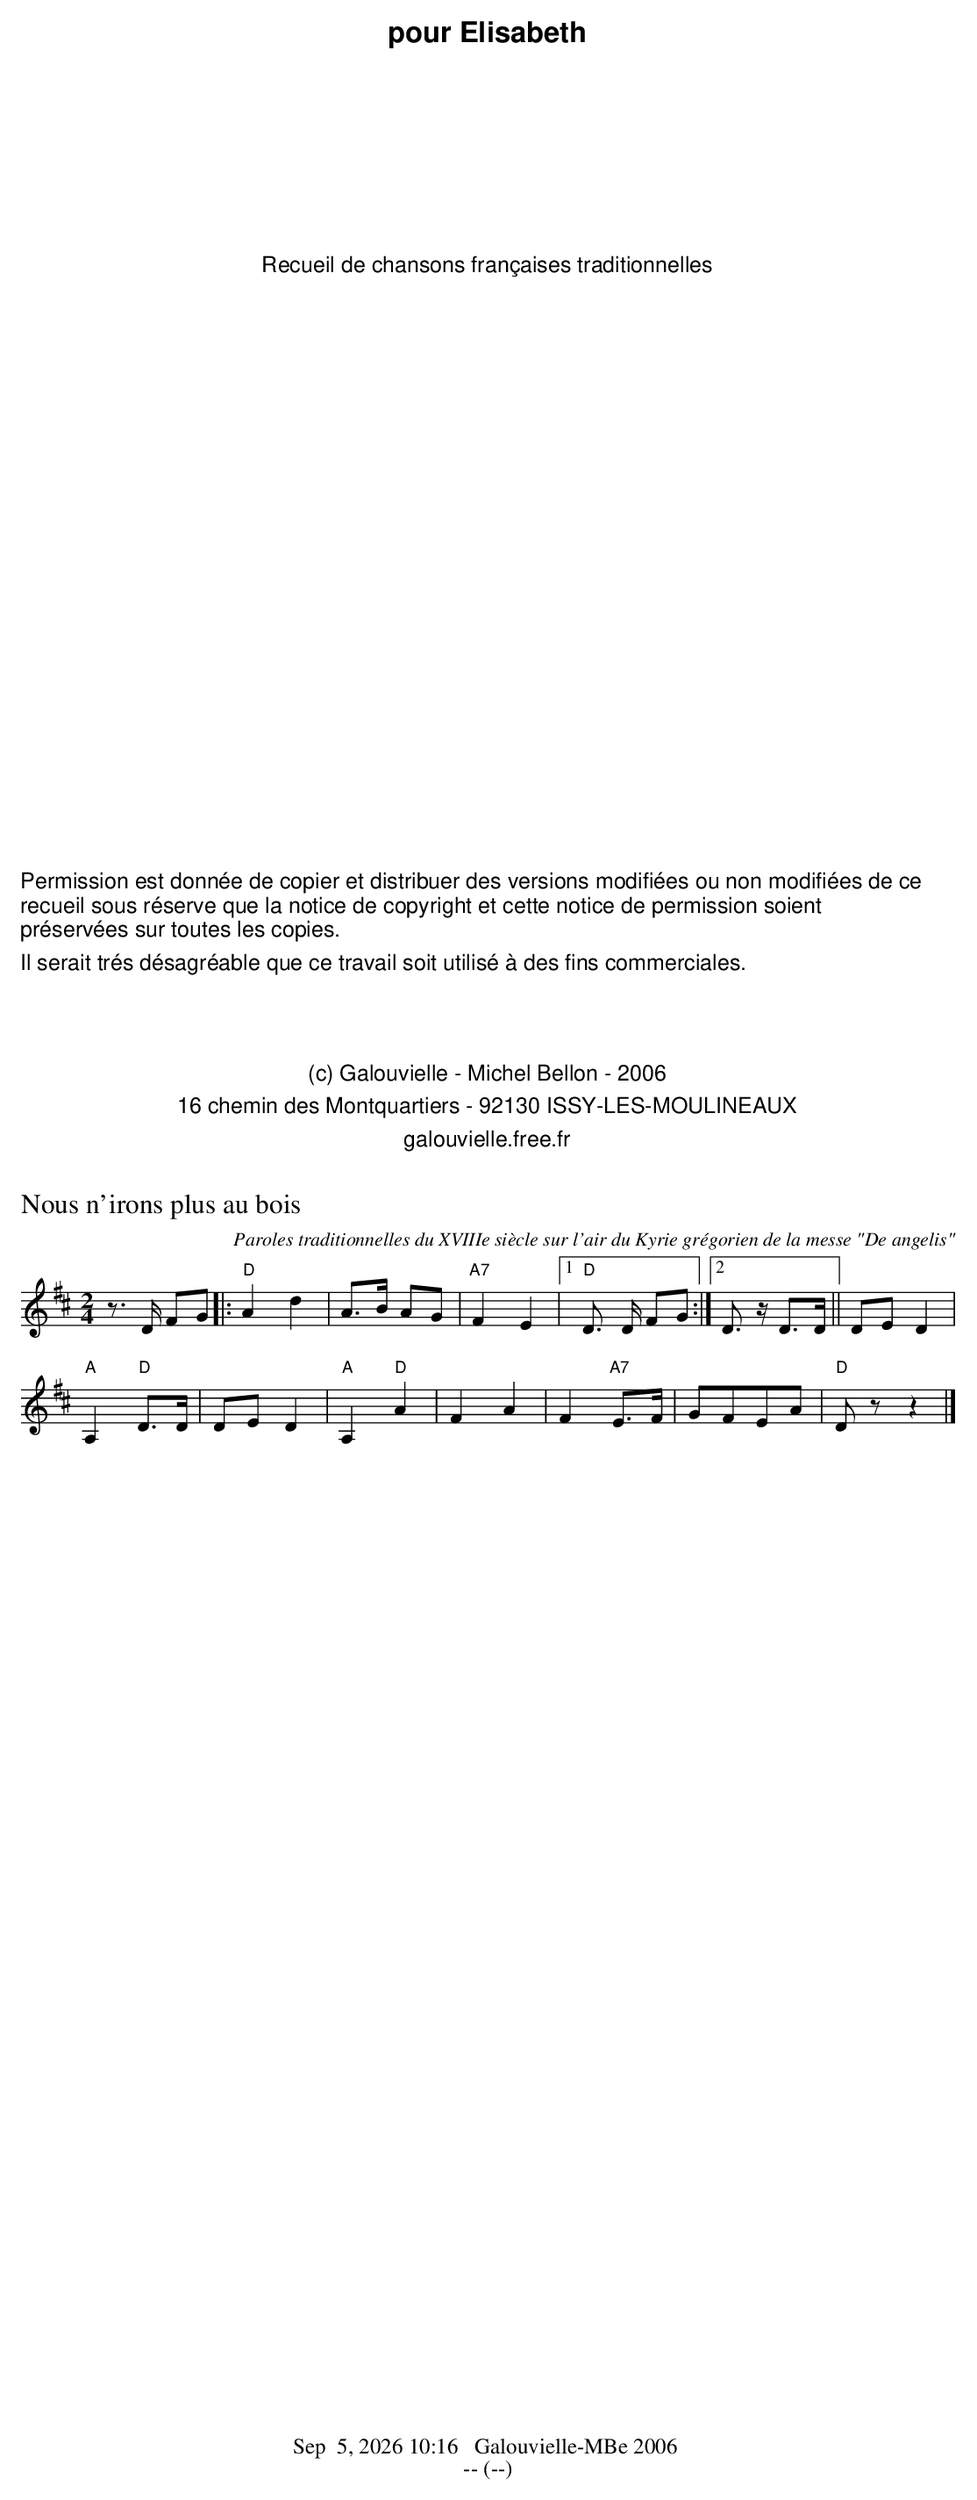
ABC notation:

X:1
T:Nous n'irons plus au bois
C:Paroles traditionnelles du XVIIIe siècle sur l'air du Kyrie grégorien de la messe "De angelis"
M:2/4
L:1/8
K:D
z>D FG |: "D"A2d2 | A>B AG | "A7"F2E2 |1 "D"D> D FG :|2 D>z D>D || DE D2 |
"A"A,2 "D"D>D | DED2 | "A"A,2 "D"A2 | F2A2 | F2 "A7"E>F | GFEA | "D"Dz z2 |]
